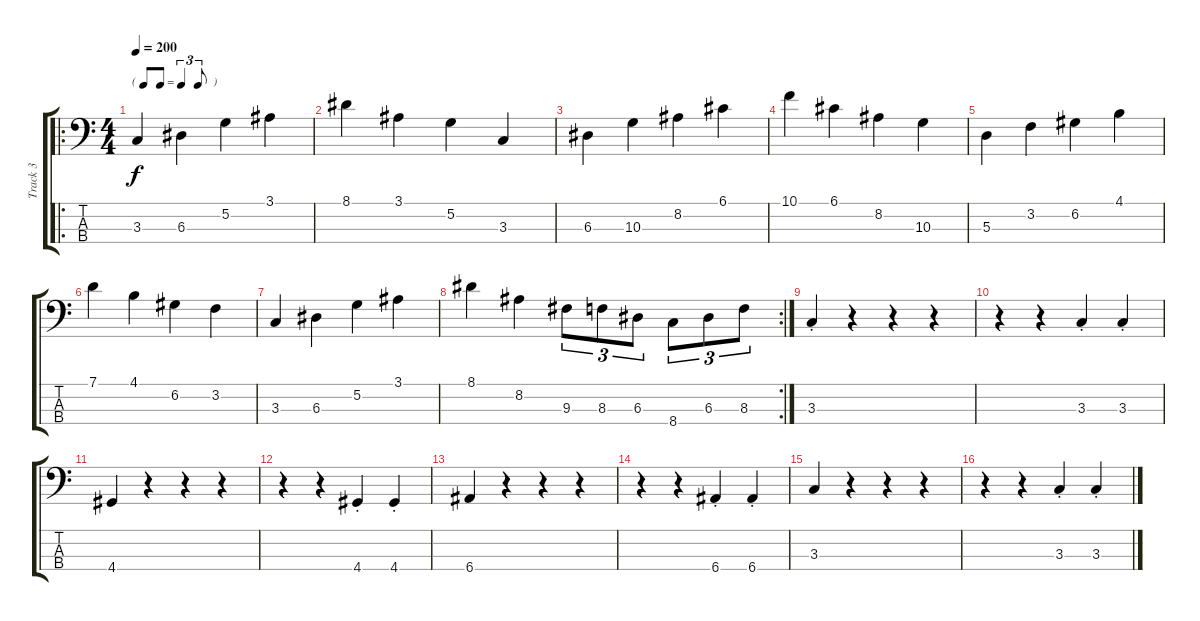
\track ("Track 3" "Track 3") {instrument electricbassfinger}
\staff {score tabs}
\tuning (G2 D2 A1 E1) {hide}
\ro
\ts (4 4)
\tf triplet8th
\tempo 200
\clef f4
\ks c
3.3.4{dy f} 6.3.4 5.2.4 3.1.4 |
8.1.4 3.1.4 5.2.4 3.3.4 |
6.3.4 10.3.4 8.2.4 6.1.4 |
10.1.4 6.1.4 8.2.4 10.3.4 |
5.3.4 3.2.4 6.2.4 4.1.4 |
7.1.4 4.1.4 6.2.4 3.2.4 |
3.3.4 6.3.4 5.2.4 3.1.4 |
\rc 2
8.1.4 8.2.4 9.3.8{tu (3 2)} 8.3.8{tu (3 2)} 6.3.8{tu (3 2)} 8.4.8{tu (3 2)} 6.3.8{tu (3 2)} 8.3.8{tu (3 2)} |
3.3{st}.4 r.4 r.4 r.4 |
r.4 r.4 3.3{st}.4 3.3{st}.4 |
4.4.4 r.4 r.4 r.4 |
r.4 r.4 4.4{st}.4 4.4{st}.4 |
6.4.4 r.4 r.4 r.4 |
r.4 r.4 6.4{st}.4 6.4{st}.4 |
3.3.4 r.4 r.4 r.4 |
r.4 r.4 3.3{st}.4 3.3{st}.4
